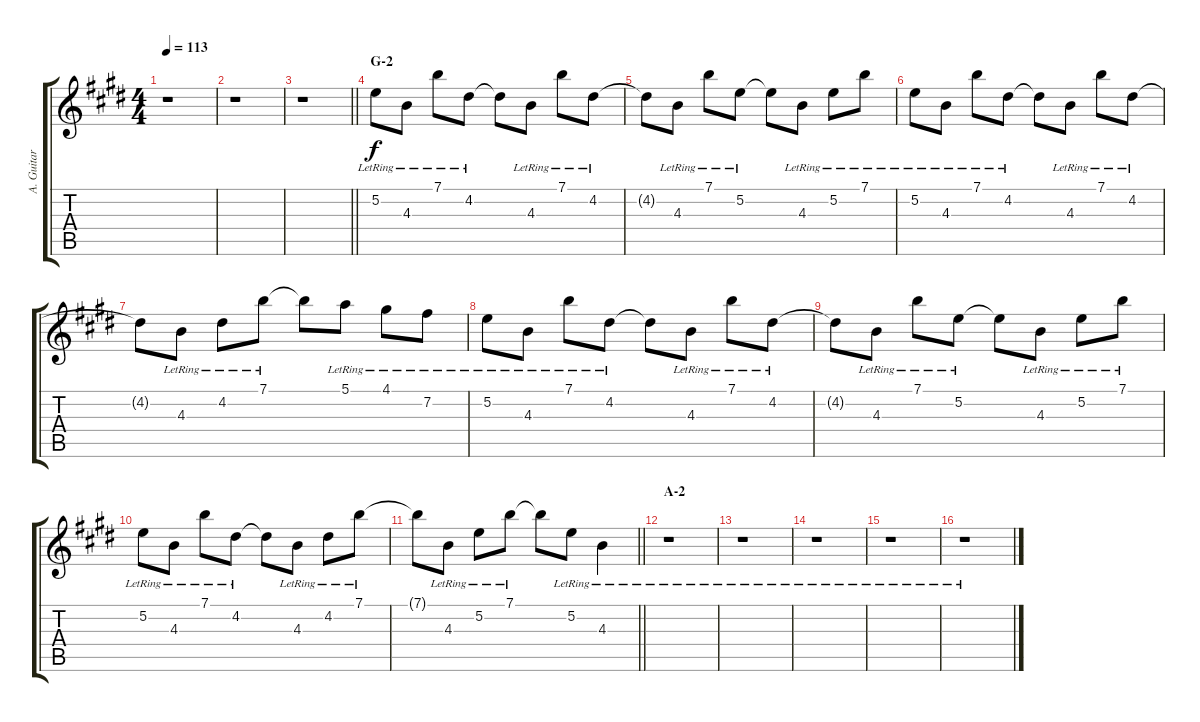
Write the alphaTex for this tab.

\track ("A. Guitar III" "A. Guitar ") {instrument acousticguitarsteel}
\staff {score tabs}
\tuning (E4 B3 G3 D3 A2 E2) {hide}
\ts (4 4)
\tempo 113
\clef g2
\ks e
r.1{dy f} |
r.1 |
\barLineRight lightlight
r.1 |
\section ("" "G-2")
5.2{lr}.8 4.3{lr}.8 7.1{lr}.8 4.2{lr}.8 4.2{t}.8 4.3{lr}.8 7.1{lr}.8 4.2{lr}.8 |
4.2{t}.8 4.3{lr}.8 7.1{lr}.8 5.2{lr}.8 5.2{t}.8 4.3{lr}.8 5.2{lr}.8 7.1{lr}.8 |
5.2{lr}.8 4.3{lr}.8 7.1{lr}.8 4.2{lr}.8 4.2{t}.8 4.3{lr}.8 7.1{lr}.8 4.2{lr}.8 |
4.2{t}.8 4.3{lr}.8 4.2{lr}.8 7.1{lr}.8 7.1{t}.8 5.1{lr}.8 4.1{lr}.8 7.2{lr}.8 |
5.2{lr}.8 4.3{lr}.8 7.1{lr}.8 4.2{lr}.8 4.2{t}.8 4.3{lr}.8 7.1{lr}.8 4.2{lr}.8 |
4.2{t}.8 4.3{lr}.8 7.1{lr}.8 5.2{lr}.8 5.2{t}.8 4.3{lr}.8 5.2{lr}.8 7.1{lr}.8 |
5.2{lr}.8 4.3{lr}.8 7.1{lr}.8 4.2{lr}.8 4.2{t}.8 4.3{lr}.8 4.2{lr}.8 7.1{lr}.8 |
\barLineRight lightlight
7.1{t}.8 4.3{lr}.8 5.2{lr}.8 7.1{lr}.8 7.1{t}.8 5.2{lr}.8 4.3{lr}.4 |
\section ("" "A-2")
r.1 |
r.1 |
r.1 |
r.1 |
r.1
